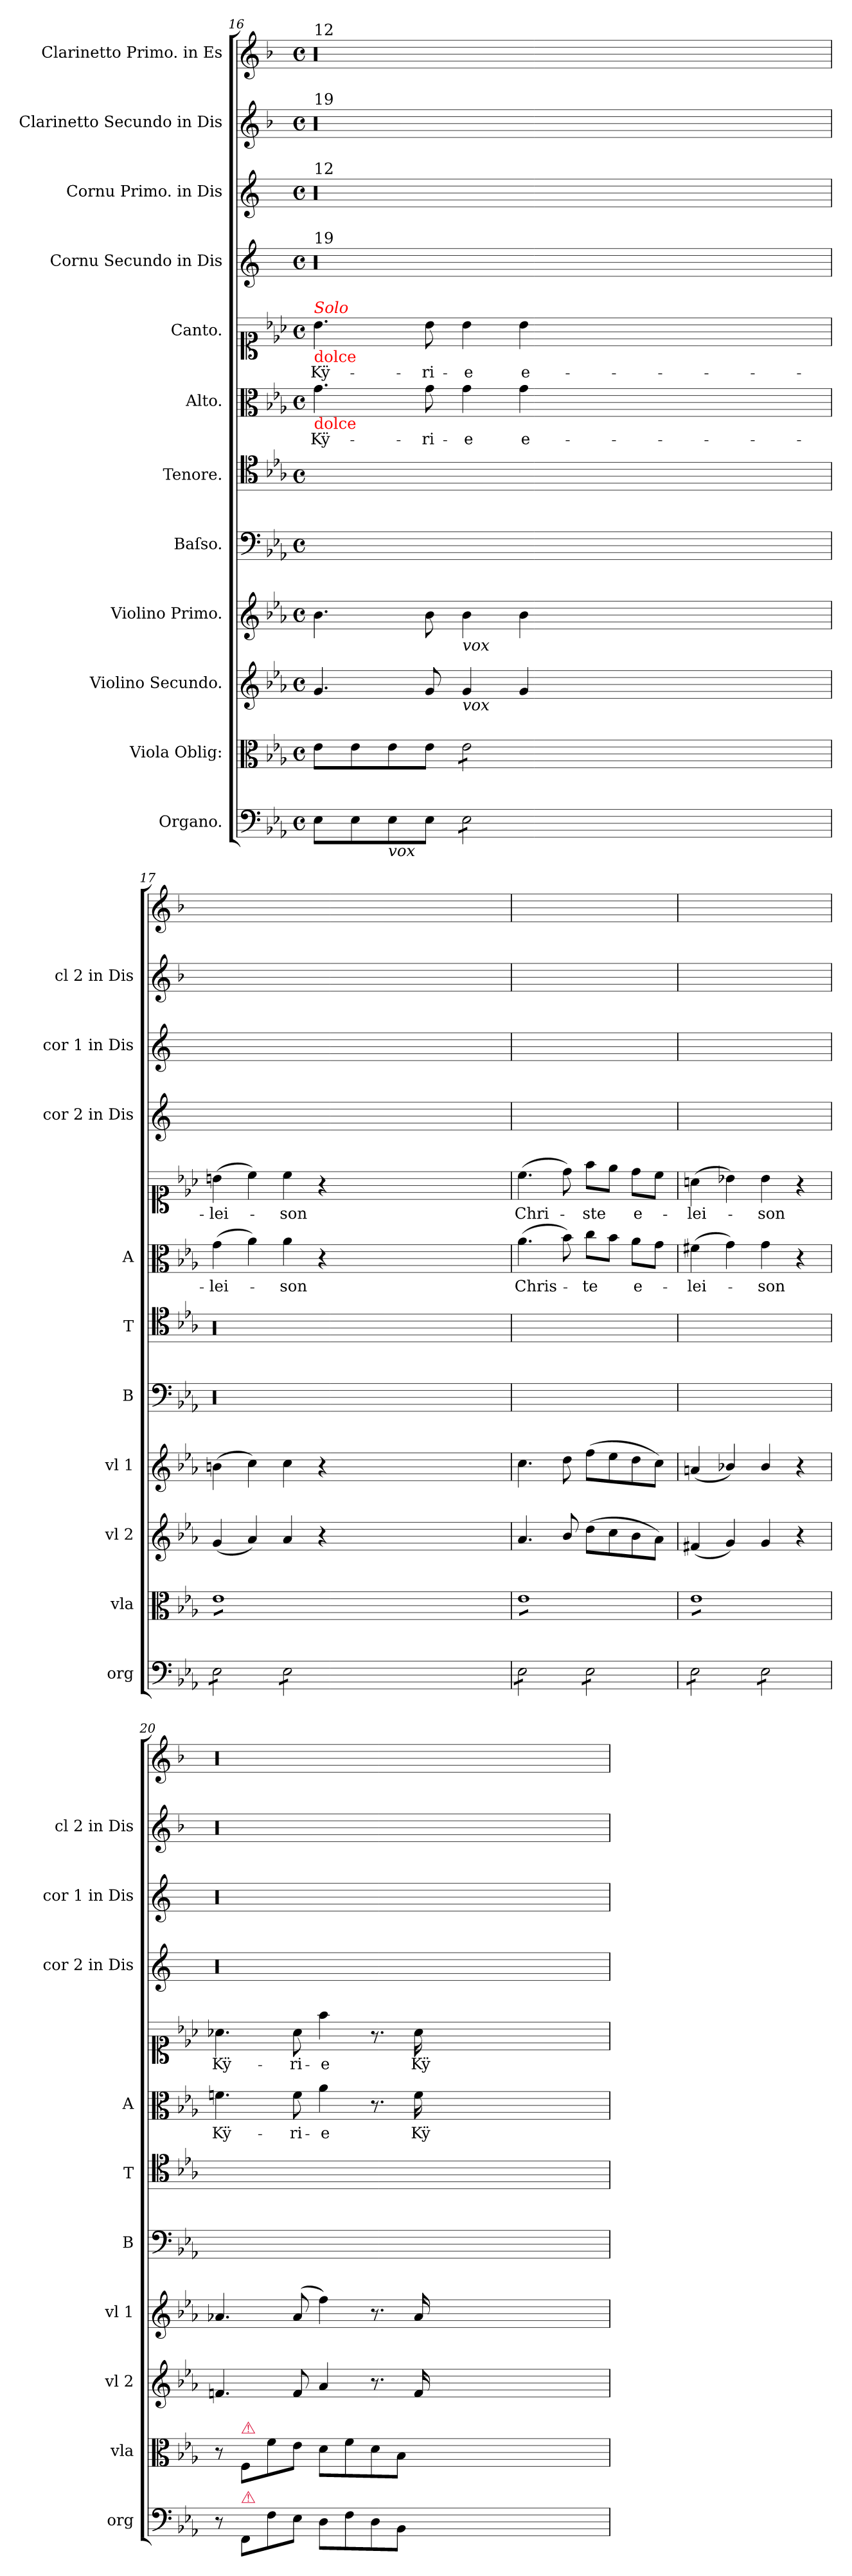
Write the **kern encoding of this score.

**kern	**dynam	**kern	**dynam	**kern	**dynam	**kern	**dynam	**kern	**kern	**kern	**text	**kern	**text	**kern	**kern	**kern	**kern
*part12	*part12	*part11	*part11	*part10	*part10	*part9	*part9	*part8	*part7	*part6	*part6	*part5	*part5	*part4	*part3	*part2	*part1
*staff12	*staff12	*staff11	*staff11	*staff10	*staff10	*staff9	*staff9	*staff8	*staff7	*staff6	*staff6	*staff5	*staff5	*staff4	*staff3	*staff2	*staff1
*I"Organo.	*	*I"Viola Oblig:	*	*I"Violino Secundo.	*	*I"Violino Primo.	*	*I"Baſso.	*I"Tenore.	*I"Alto.	*	*I"Canto.	*	*I"Cornu Secundo in Dis	*I"Cornu Primo. in Dis	*I"Clarinetto Secundo in Dis	*I"Clarinetto Primo. in Es
*I'org	*	*I'vla	*	*I'vl 2	*	*I'vl 1	*	*I'B	*I'T	*I'A	*	*	*	*I'cor 2 in Dis	*I'cor 1 in Dis	*I'cl 2 in Dis	*
*clefF4	*	*clefC3	*	*clefG2	*	*clefG2	*	*clefF4	*clefC4	*clefC3	*	*clefC1	*	*clefG2	*clefG2	*clefG2	*clefG2
*	*	*	*	*	*	*	*	*	*	*	*	*	*	*ITrd5c9	*ITrd5c9	*ITrd1c2	*ITrd1c2
*k[b-e-a-]	*	*k[b-e-a-]	*	*k[b-e-a-]	*	*k[b-e-a-]	*	*k[b-e-a-]	*k[b-e-a-]	*k[b-e-a-]	*	*k[b-e-a-]	*	*k[b-e-a-]	*k[b-e-a-]	*k[b-e-a-]	*k[b-e-a-]
*E-:	*	*E-:	*	*E-:	*	*E-:	*	*E-:	*E-:	*E-:	*	*E-:	*	*E-:	*E-:	*E-:	*E-:
*M4/4	*	*M4/4	*	*M4/4	*	*M4/4	*	*M4/4	*M4/4	*M4/4	*	*M4/4	*	*M4/4	*M4/4	*M4/4	*M4/4
*met(c)	*	*met(c)	*	*met(c)	*	*met(c)	*	*met(c)	*met(c)	*met(c)	*	*met(c)	*	*met(c)	*met(c)	*met(c)	*met(c)
=16	=16	=16	=16	=16	=16	=16	=16	=16	=16	=16	=16	=16	=16	=16	=16	=16	=16
!	!	!	!	!	!	!	!	!	!	!	!	!	!	!	!	!	!LO:TX:a:t=12
!	!	!	!	!	!	!	!	!	!	!	!	!	!	!	!	!LO:TX:a:t=19	!
!	!	!	!	!	!	!	!	!	!	!	!	!	!	!	!LO:TX:a:t=12	!	!
!	!	!	!	!	!	!	!	!	!	!	!	!	!	!LO:TX:a:t=19	!	!	!
!	!	!	!	!	!	!	!	!	!	!	!	!LO:TX:b:color=red:t=dolce	!	!	!	!	!
!	!	!	!	!	!	!	!	!	!	!	!	!LO:TX:a:i:color=red:t=Solo	!	!	!	!	!
!	!	!	!	!	!	!	!	!	!	!LO:TX:b:color=red:t=dolce	!	!	!	!	!	!	!
8E-\L	pia	8e-\L	piano	4.g/	pia	4.b-\	pia&colon;	00ryy	00ryy	4.g\	Kÿ-	4.b-\	Kÿ-	00r	00r	00r	00r
8E-\	.	8e-\	.	.	.	.	.	.	.	.	.	.	.	.	.	.	.
!LO:TX:b:i:t=vox	!	!	!	!	!	!	!	!	!	!	!	!	!	!	!	!	!
8E-\	.	8e-\	.	.	.	.	.	.	.	.	.	.	.	.	.	.	.
8E-\J	.	8e-\J	.	8g/	.	8b-\	.	.	.	8g\	-ri-	8b-\	-ri-	.	.	.	.
!	!	!	!	!	!	!LO:TX:b:i:t=vox	!	!	!	!	!	!	!	!	!	!	!
!	!	!	!	!LO:TX:b:i:t=vox	!	!	!	!	!	!	!	!	!	!	!	!	!
*tremolo	*	*	*	*	*	*	*	*	*	*	*	*	*	*	*	*	*
*	*	*tremolo	*	*	*	*	*	*	*	*	*	*	*	*	*	*	*
8E-\L	.	8e-\L	.	4g/	.	4b-\	.	.	.	4g\	-e	4b-\	-e	.	.	.	.
8E-\	.	8e-\	.	.	.	.	.	.	.	.	.	.	.	.	.	.	.
8E-\	.	8e-\	.	4g/	.	4b-\	.	.	.	4g\	e-	4b-\	e-	.	.	.	.
8E-\J	.	8e-\J	.	.	.	.	.	.	.	.	.	.	.	.	.	.	.
0.ryy	.	0.ryy	.	0.ryy	.	0.ryy	.	.	.	0.ryy	.	0.ryy	.	.	.	.	.
=17	=17	=17	=17	=17	=17	=17	=17	=17	=17	=17	=17	=17	=17	=17	=17	=17	=17
8E-\L	.	8e-L	.	(4g/	.	(4bn\	.	00r	00r	(4g\	-lei-	(4bn\	-lei-	00ryy	00ryy	00ryy	00ryy
8E-\	.	8e-	.	.	.	.	.	.	.	.	.	.	.	.	.	.	.
8E-\	.	8e-	.	4a-/)	.	4cc\)	.	.	.	4a-\)	.	4cc\)	.	.	.	.	.
8E-\J	.	8e-	.	.	.	.	.	.	.	.	.	.	.	.	.	.	.
8E-\L	.	8e-	.	4a-/	.	4cc\	.	.	.	4a-\	-son	4cc\	-son	.	.	.	.
8E-\	.	8e-	.	.	.	.	.	.	.	.	.	.	.	.	.	.	.
8E-\	.	8e-	.	4r	.	4r	.	.	.	4r	.	4r	.	.	.	.	.
8E-\J	.	8e-J	.	.	.	.	.	.	.	.	.	.	.	.	.	.	.
0.ryy	.	0.ryy	.	0.ryy	.	0.ryy	.	.	.	0.ryy	.	0.ryy	.	.	.	.	.
=18	=18	=18	=18	=18	=18	=18	=18	=18	=18	=18	=18	=18	=18	=18	=18	=18	=18
8E-\L	.	8e-L	.	4.a-/	.	4.cc\	.	1ryy	1ryy	(4.a-\	Chris-	(4.cc\	Chri-	1ryy	1ryy	1ryy	1ryy
8E-\	.	8e-	.	.	.	.	.	.	.	.	.	.	.	.	.	.	.
8E-\	.	8e-	.	.	.	.	.	.	.	.	.	.	.	.	.	.	.
8E-\J	.	8e-	.	8b-/	.	8dd\	.	.	.	8b-\)	.	8dd\)	.	.	.	.	.
8E-\L	.	8e-	.	(8dd\L	.	(8ff\L	.	.	.	8cc\L	-te	8ff\L	-ste	.	.	.	.
8E-\	.	8e-	.	8cc\	.	8ee-\	.	.	.	8b-\J	.	8ee-\J	.	.	.	.	.
8E-\	.	8e-	.	8b-\	.	8dd\	.	.	.	8a-\L	e-	8dd\L	e-	.	.	.	.
8E-\J	.	8e-J	.	8a-\J)	.	8cc\J)	.	.	.	8g\J	.	8cc\J	.	.	.	.	.
=19	=19	=19	=19	=19	=19	=19	=19	=19	=19	=19	=19	=19	=19	=19	=19	=19	=19
8E-\L	.	8e-L	.	(4f#X/	.	(4an/	.	1ryy	1ryy	(4f#X\	-lei-	(4an\	-lei-	1ryy	1ryy	1ryy	1ryy
8E-\	.	8e-	.	.	.	.	.	.	.	.	.	.	.	.	.	.	.
8E-\	.	8e-	.	4g/)	.	4b-X/)	.	.	.	4g\)	.	4b-X\)	.	.	.	.	.
8E-\J	.	8e-	.	.	.	.	.	.	.	.	.	.	.	.	.	.	.
8E-\L	.	8e-	.	4g/	.	4b-/	.	.	.	4g\	-son	4b-\	-son	.	.	.	.
8E-\	.	8e-	.	.	.	.	.	.	.	.	.	.	.	.	.	.	.
8E-\	.	8e-	.	4r	.	4r	.	.	.	4r	.	4r	.	.	.	.	.
8E-\J	.	8e-J	.	.	.	.	.	.	.	.	.	.	.	.	.	.	.
*	*	*Xtremolo	*	*	*	*	*	*	*	*	*	*	*	*	*	*	*
*Xtremolo	*	*	*	*	*	*	*	*	*	*	*	*	*	*	*	*	*
=20	=20	=20	=20	=20	=20	=20	=20	=20	=20	=20	=20	=20	=20	=20	=20	=20	=20
8r	.	8r	.	4.fn/	.	4.a-X/	.	00ryy	00ryy	4.fn\	Kÿ-	4.a-X\	Kÿ-	00r	00r	00r	00r
!	!	!LO:TX:a:color=crimson:t=⚠	!	!	!	!	!	!	!	!	!	!	!	!	!	!	!
!LO:TX:a:color=crimson:t=⚠	!	!	!	!	!	!	!	!	!	!	!	!	!	!	!	!	!
8FF/L	.	8F/L	.	.	.	.	.	.	.	.	.	.	.	.	.	.	.
8F\	.	8f\	.	.	.	.	.	.	.	.	.	.	.	.	.	.	.
8E-\J	.	8e-\J	.	8f/	.	(8a-/	.	.	.	8f\	-ri-	8a-\	-ri-	.	.	.	.
8D\L	.	8d\L	.	4a-/	.	4ff\)	.	.	.	4a-\	-e	4ff\	-e	.	.	.	.
8F\	.	8f\	.	.	.	.	.	.	.	.	.	.	.	.	.	.	.
8D\	.	8d\	.	8.r	.	8.r	.	.	.	8.r	.	8.r	.	.	.	.	.
8BB-\J	.	8B-\J	.	.	.	.	.	.	.	.	.	.	.	.	.	.	.
.	.	.	.	16f/	.	16a-/	.	.	.	16f\	Kÿ-	16a-\	Kÿ-	.	.	.	.
0.ryy	.	0.ryy	.	0.ryy	.	0.ryy	.	.	.	0.ryy	.	0.ryy	.	.	.	.	.
=	=	=	=	=	=	=	=	=	=	=	=	=	=	=	=	=	=
*-	*-	*-	*-	*-	*-	*-	*-	*-	*-	*-	*-	*-	*-	*-	*-	*-	*-
